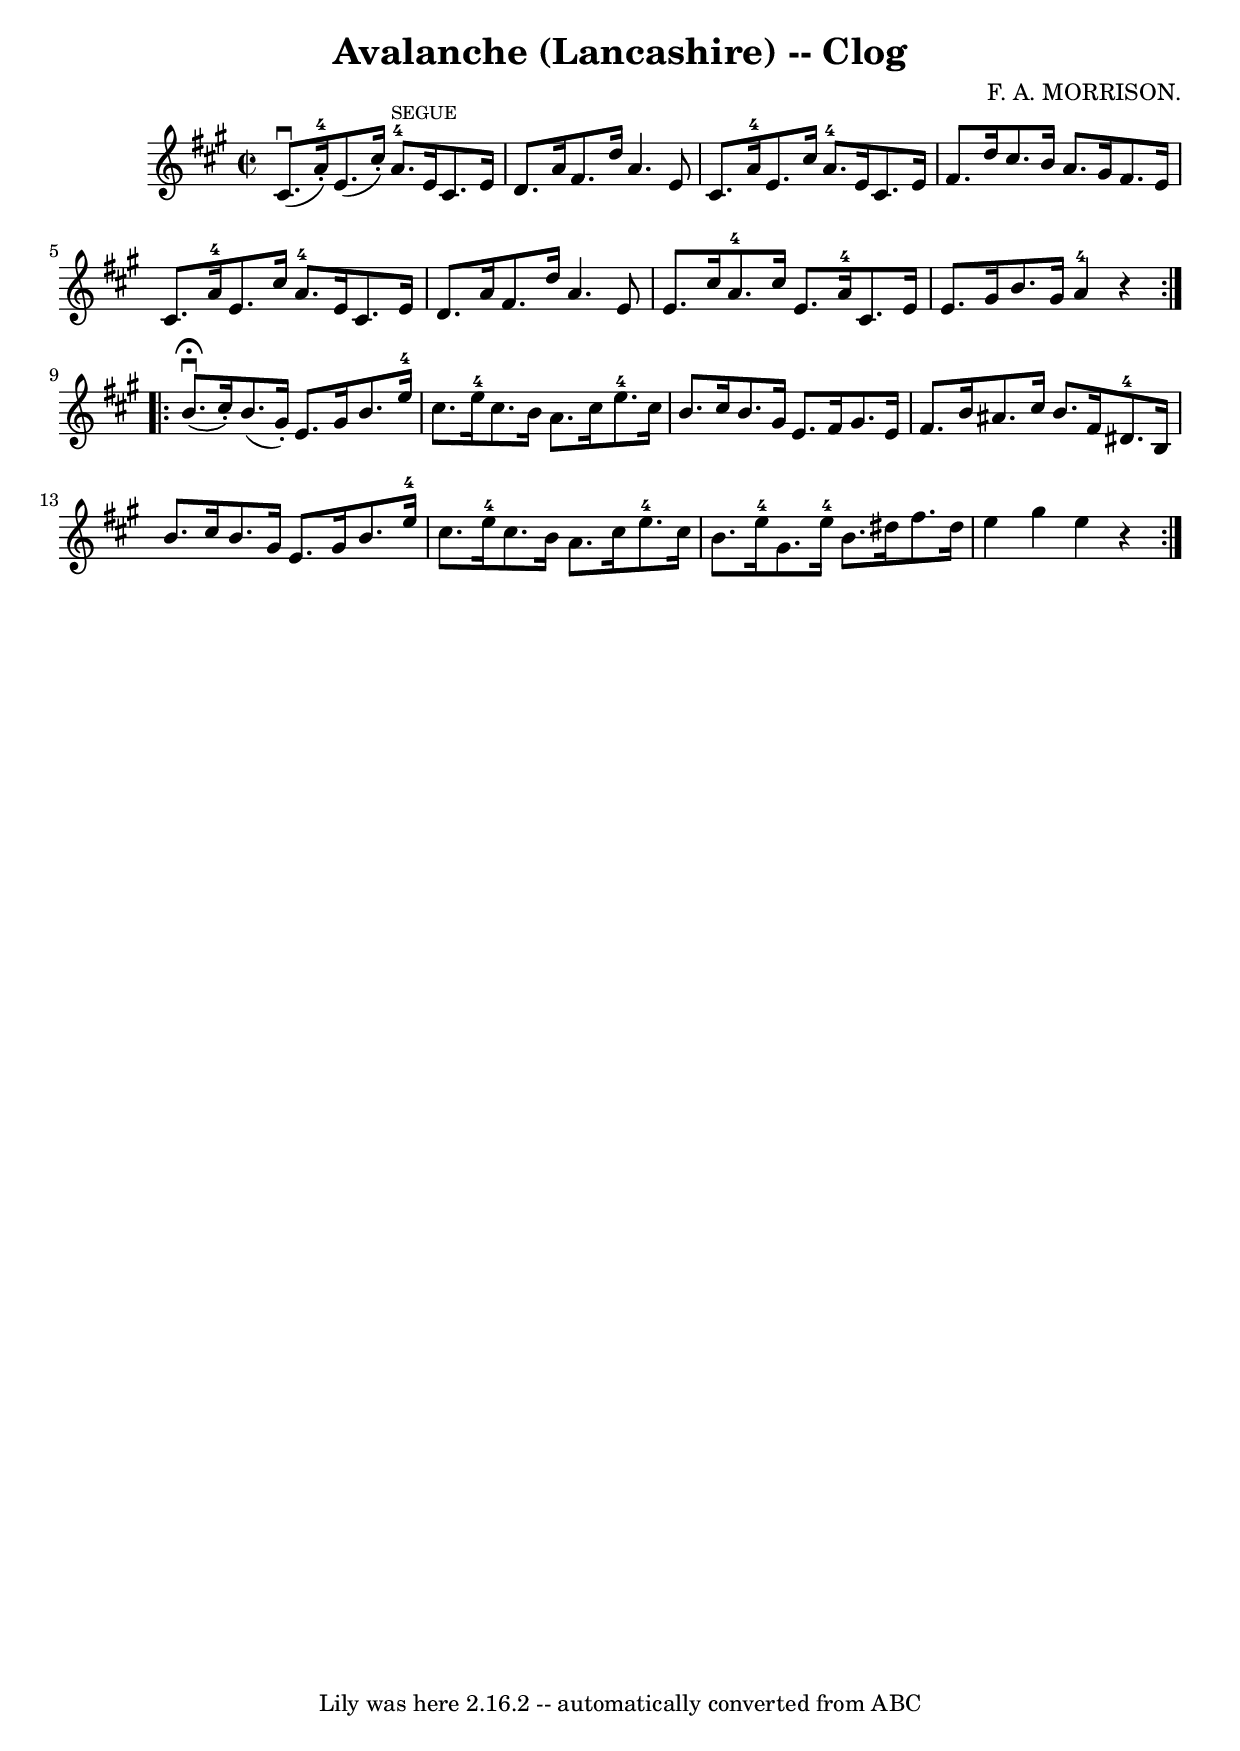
\version "2.7.40"
\include "Mammoth.ily"
\header {
	%% book = "Ryan's Mammoth Collection"
	composer = "F. A. MORRISON."
	crossRefNumber = "1"
	footnotes = "\\\\158 943"
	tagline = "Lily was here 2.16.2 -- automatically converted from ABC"
	title = "Avalanche (Lancashire) -- Clog"
}
voicedefault =  {
\set Score.defaultBarType = "empty"

\repeat volta 2 {
\override Staff.TimeSignature #'style = #'C
 \time 2/2 \key a \major cis'8.^\downbow(a'16-4-.) e'8. (
cis''16 -.) a'8.-4^\segue e'16 cis'8. e'16    |
   
d'8. a'16 fis'8. d''16 a'4. e'8    |
 cis'8. a'16 
-4 e'8. cis''16 a'8.-4 e'16 cis'8. e'16    |
   
fis'8. d''16 cis''8. b'16 a'8. gis'16 fis'8. e'16    
|
 cis'8. a'16-4 e'8. cis''16 a'8.-4 e'16    
cis'8. e'16    |
 d'8. a'16 fis'8. d''16 a'4. e'8    
|
 e'8. cis''16 a'8.-4 cis''16 e'8. a'16-4   
cis'8. e'16    |
 e'8. gis'16 b'8. gis'16 a'4-4   
r4   }     \repeat volta 2 { b'8.^\fermata^\downbow(cis''16 -.) b'8. 
(gis'16 -.) e'8. gis'16 b'8. e''16-4   |
 cis''8.    
e''16-4 cis''8. b'16 a'8. cis''16 e''8.-4 cis''16    
|
 b'8. cis''16 b'8. gis'16 e'8. fis'16 gis'8.    
e'16    |
 fis'8. b'16 ais'8. cis''16 b'8. fis'16    
dis'8.-4 b16    |
 b'8. cis''16 b'8. gis'16 e'8.    
gis'16 b'8. e''16-4   |
 cis''8. e''16-4 cis''8.    
b'16 a'8. cis''16 e''8.-4 cis''16    |
 b'8. e''16 
-4 gis'8. e''16-4 b'8. dis''16 fis''8. dis''16    |
 
 e''4 gis''4 e''4    r4   }   
}

\score{
    <<

	\context Staff="default"
	{
	    \voicedefault 
	}

    >>
	\layout {
	}
	\midi {}
}
